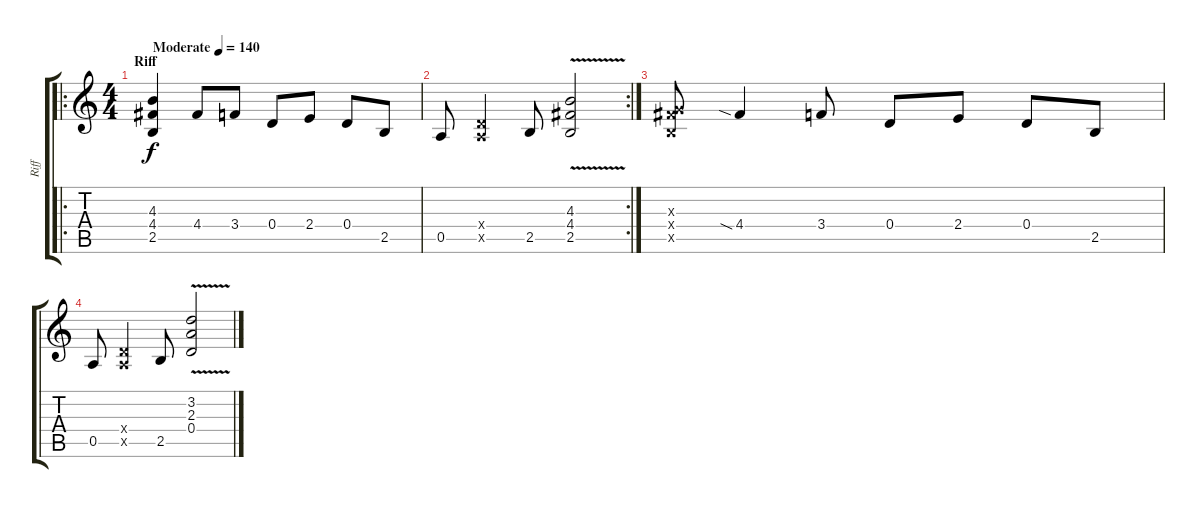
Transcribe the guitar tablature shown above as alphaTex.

\track ("Riff" "Riff") {instrument distortionguitar}
\staff {score tabs}
\tuning (E4 B3 G3 D3 A2 E2) {hide}
\ro
\ts (4 4)
\section ("" "Riff")
\tempo (140 "Moderate")
\clef g2
\ks c
(4.3 4.4 2.5).4{dy f instrument distortionguitar} 4.4.8 3.4.8 0.4.8 2.4.8 0.4.8 2.5.8 |
\rc 2
0.5.8 (0.4{x} 0.5{x}).4 2.5.8 (4.3{v} 4.4{v} 2.5{v}).2 |
(0.3{x} 4.4{x} 2.5{x}).8 4.4{sia}.4 3.4.8 0.4.8 2.4.8 0.4.8 2.5.8 |
0.5.8 (0.4{x} 0.5{x}).4 2.5.8 (3.2{v} 2.3{v} 0.4{v}).2
